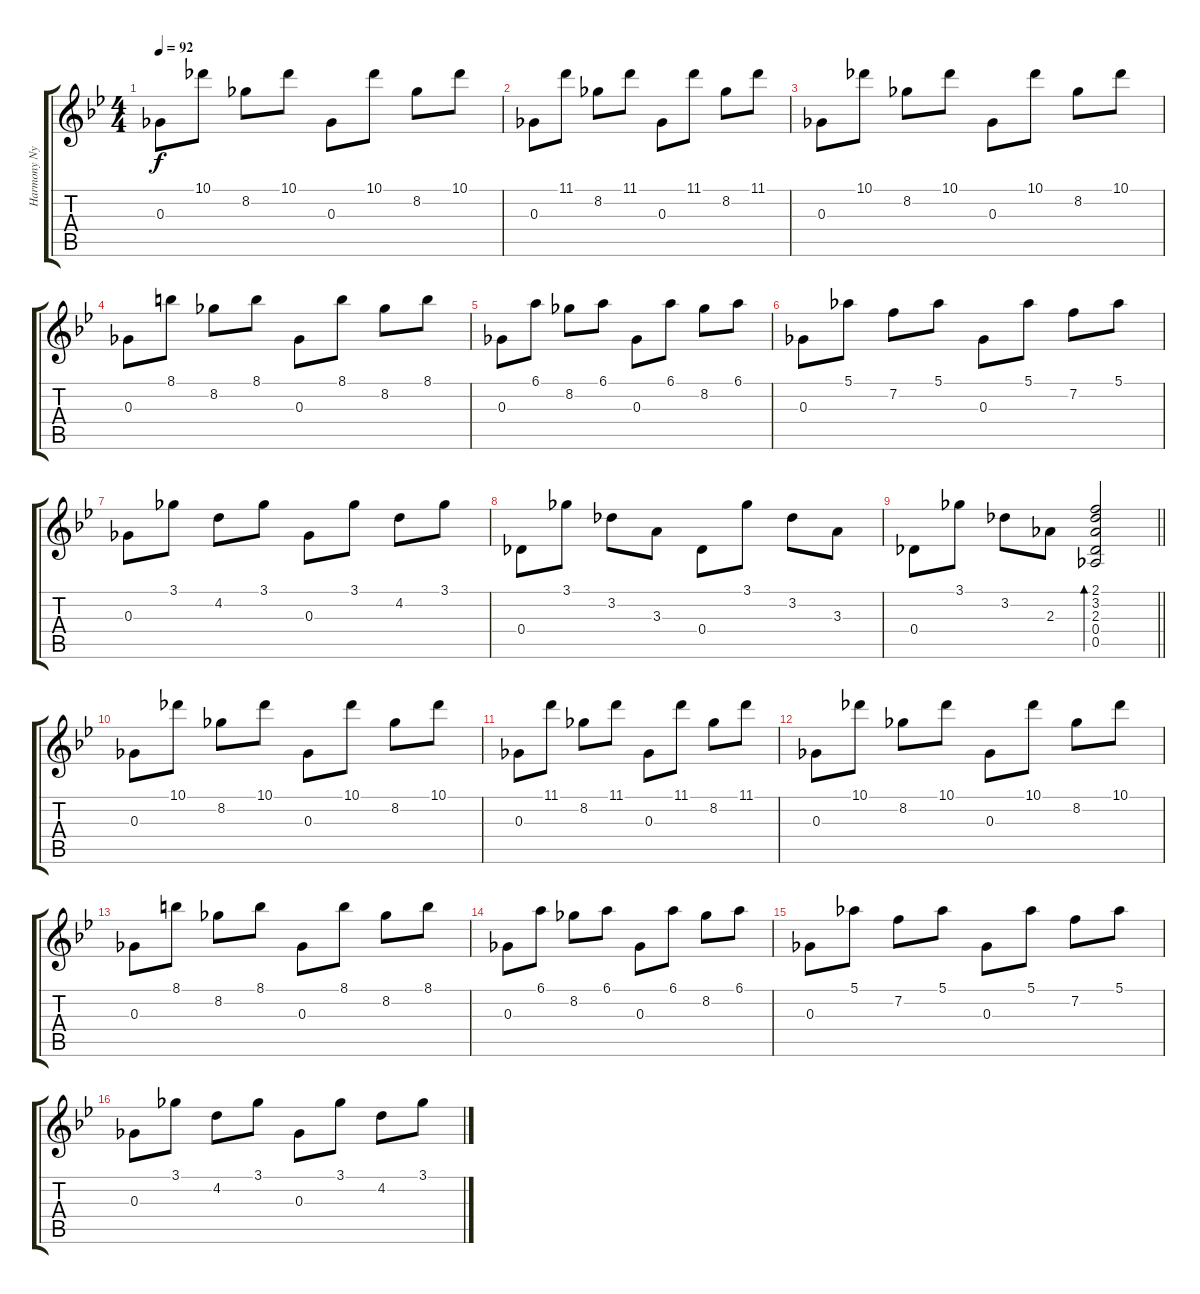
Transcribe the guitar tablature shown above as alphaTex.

\track ("Harmony Nylon" "Harmony Ny") {instrument acousticguitarnylon}
\staff {score tabs}
\tuning (Eb4 Bb3 Gb3 Db3 Ab2 Eb2) {hide}
\ts (4 4)
\tempo 92
\clef g2
\ks bb
0.3.8{dy f instrument acousticguitarnylon} 10.1.8 8.2.8 10.1.8 0.3.8 10.1.8 8.2.8 10.1.8 |
0.3.8 11.1.8 8.2.8 11.1.8 0.3.8 11.1.8 8.2.8 11.1.8 |
0.3.8 10.1.8 8.2.8 10.1.8 0.3.8 10.1.8 8.2.8 10.1.8 |
0.3.8 8.1.8 8.2.8 8.1.8 0.3.8 8.1.8 8.2.8 8.1.8 |
0.3.8 6.1.8 8.2.8 6.1.8 0.3.8 6.1.8 8.2.8 6.1.8 |
0.3.8 5.1.8 7.2.8 5.1.8 0.3.8 5.1.8 7.2.8 5.1.8 |
0.3.8 3.1.8 4.2.8 3.1.8 0.3.8 3.1.8 4.2.8 3.1.8 |
0.4.8 3.1.8 3.2.8 3.3.8 0.4.8 3.1.8 3.2.8 3.3.8 |
\barLineRight lightlight
0.4.8 3.1.8 3.2.8 2.3.8 (2.1 3.2 2.3 0.4 0.5).2{bd 30} |
0.3.8 10.1.8 8.2.8 10.1.8 0.3.8 10.1.8 8.2.8 10.1.8 |
0.3.8 11.1.8 8.2.8 11.1.8 0.3.8 11.1.8 8.2.8 11.1.8 |
0.3.8 10.1.8 8.2.8 10.1.8 0.3.8 10.1.8 8.2.8 10.1.8 |
0.3.8 8.1.8 8.2.8 8.1.8 0.3.8 8.1.8 8.2.8 8.1.8 |
0.3.8 6.1.8 8.2.8 6.1.8 0.3.8 6.1.8 8.2.8 6.1.8 |
0.3.8 5.1.8 7.2.8 5.1.8 0.3.8 5.1.8 7.2.8 5.1.8 |
0.3.8 3.1.8 4.2.8 3.1.8 0.3.8 3.1.8 4.2.8 3.1.8
